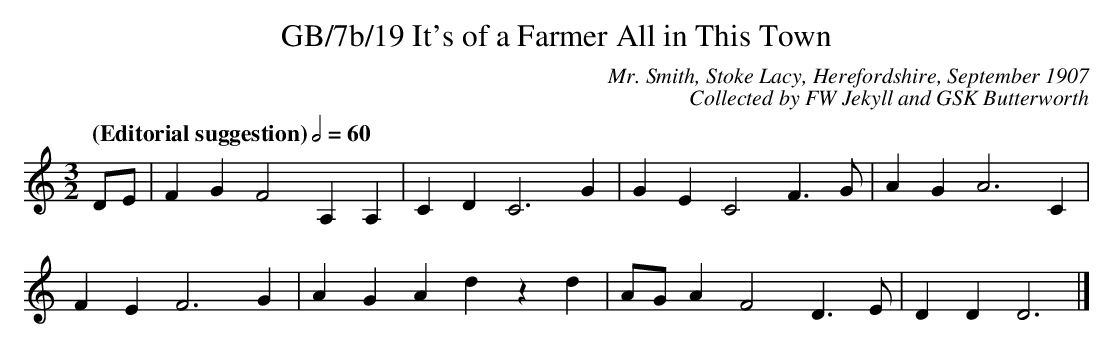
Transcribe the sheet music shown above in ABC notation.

X:1
T:GB/7b/19 It's of a Farmer All in This Town
C:Mr. Smith, Stoke Lacy, Herefordshire, September 1907
C:Collected by FW Jekyll and GSK Butterworth
L:1/4
M:3/2
Q:"(Editorial suggestion)" 1/2=60
K:Ddor
p D/E/ | F G F2 A, A, | C D C3 G | G E C2 F3/2 G/ | A G A3 C |
F E F3 G | A G A d z d | A/G/ A F2 D3/2 E/ | D D D3 |]
